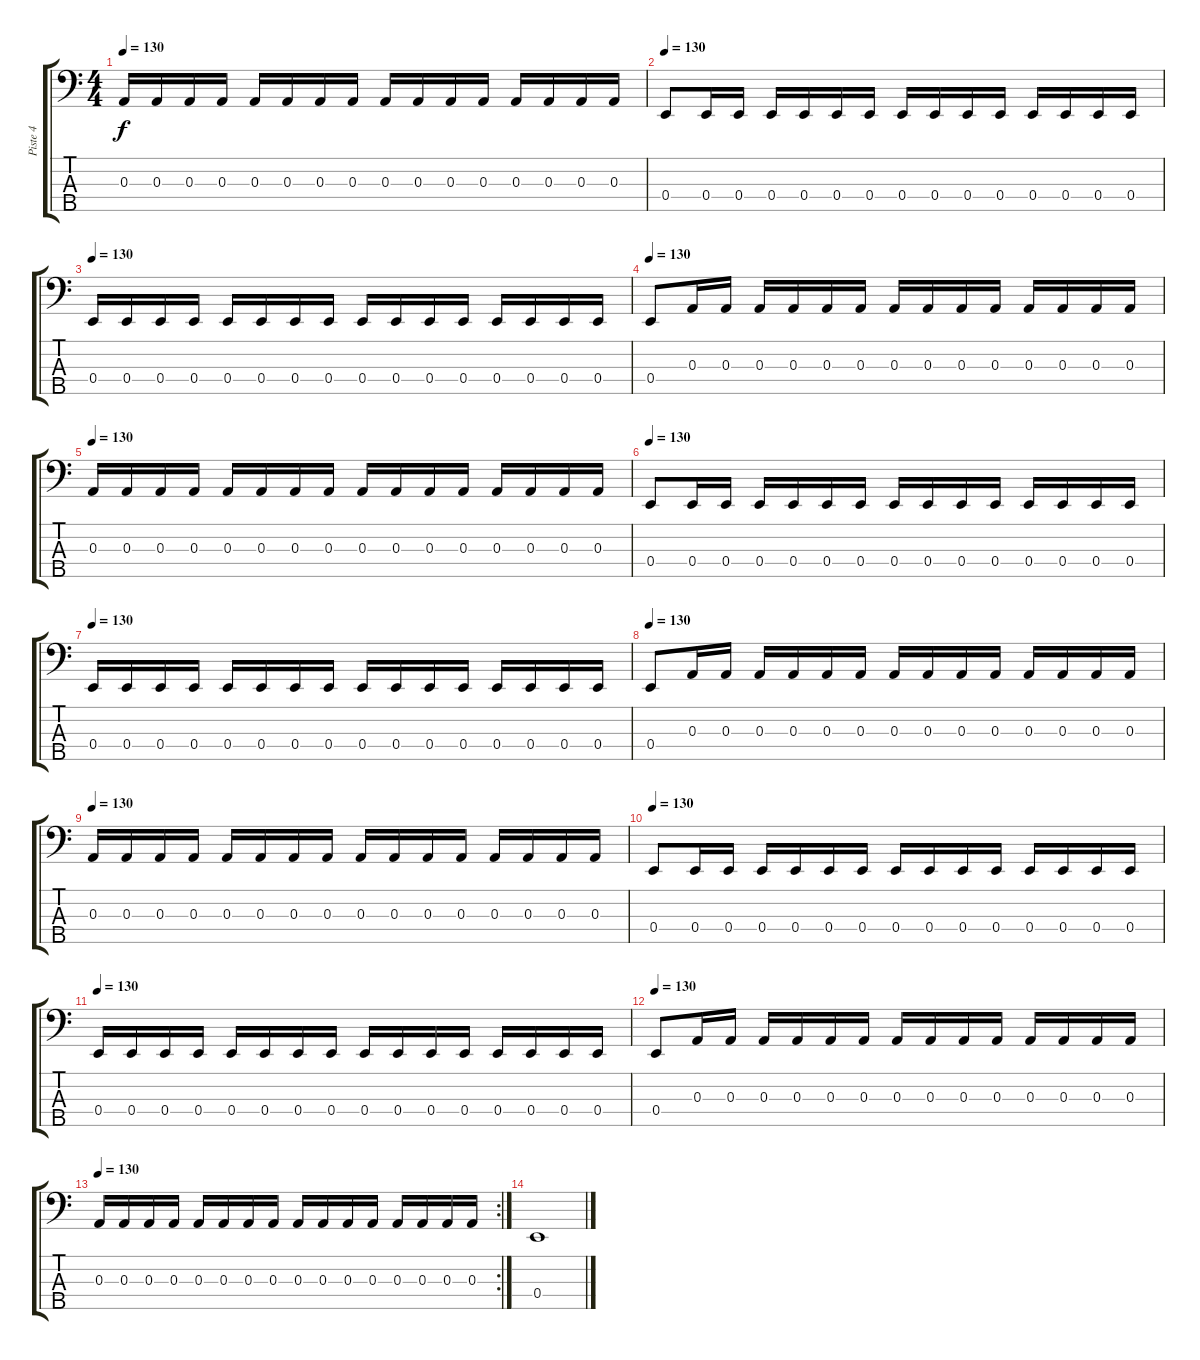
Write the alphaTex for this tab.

\track ("Piste 4" "Piste 4") {instrument electricbasspick}
\staff {score tabs}
\tuning (G2 D2 A1 E1 B0) {hide}
\ts (4 4)
\tempo 130
\clef f4
\ks c
0.3.16{dy f} 0.3.16 0.3.16 0.3.16 0.3.16 0.3.16 0.3.16 0.3.16 0.3.16 0.3.16 0.3.16 0.3.16 0.3.16 0.3.16 0.3.16 0.3.16 |
\tempo 130
0.4.8 0.4.16 0.4.16 0.4.16 0.4.16 0.4.16 0.4.16 0.4.16 0.4.16 0.4.16 0.4.16 0.4.16 0.4.16 0.4.16 0.4.16 |
\tempo 130
0.4.16 0.4.16 0.4.16 0.4.16 0.4.16 0.4.16 0.4.16 0.4.16 0.4.16 0.4.16 0.4.16 0.4.16 0.4.16 0.4.16 0.4.16 0.4.16 |
\tempo 130
0.4.8 0.3.16 0.3.16 0.3.16 0.3.16 0.3.16 0.3.16 0.3.16 0.3.16 0.3.16 0.3.16 0.3.16 0.3.16 0.3.16 0.3.16 |
\tempo 130
0.3.16 0.3.16 0.3.16 0.3.16 0.3.16 0.3.16 0.3.16 0.3.16 0.3.16 0.3.16 0.3.16 0.3.16 0.3.16 0.3.16 0.3.16 0.3.16 |
\tempo 130
0.4.8 0.4.16 0.4.16 0.4.16 0.4.16 0.4.16 0.4.16 0.4.16 0.4.16 0.4.16 0.4.16 0.4.16 0.4.16 0.4.16 0.4.16 |
\tempo 130
0.4.16 0.4.16 0.4.16 0.4.16 0.4.16 0.4.16 0.4.16 0.4.16 0.4.16 0.4.16 0.4.16 0.4.16 0.4.16 0.4.16 0.4.16 0.4.16 |
\tempo 130
0.4.8 0.3.16 0.3.16 0.3.16 0.3.16 0.3.16 0.3.16 0.3.16 0.3.16 0.3.16 0.3.16 0.3.16 0.3.16 0.3.16 0.3.16 |
\tempo 130
0.3.16 0.3.16 0.3.16 0.3.16 0.3.16 0.3.16 0.3.16 0.3.16 0.3.16 0.3.16 0.3.16 0.3.16 0.3.16 0.3.16 0.3.16 0.3.16 |
\tempo 130
0.4.8 0.4.16 0.4.16 0.4.16 0.4.16 0.4.16 0.4.16 0.4.16 0.4.16 0.4.16 0.4.16 0.4.16 0.4.16 0.4.16 0.4.16 |
\tempo 130
0.4.16 0.4.16 0.4.16 0.4.16 0.4.16 0.4.16 0.4.16 0.4.16 0.4.16 0.4.16 0.4.16 0.4.16 0.4.16 0.4.16 0.4.16 0.4.16 |
\tempo 130
0.4.8 0.3.16 0.3.16 0.3.16 0.3.16 0.3.16 0.3.16 0.3.16 0.3.16 0.3.16 0.3.16 0.3.16 0.3.16 0.3.16 0.3.16 |
\rc 2
\tempo 130
0.3.16 0.3.16 0.3.16 0.3.16 0.3.16 0.3.16 0.3.16 0.3.16 0.3.16 0.3.16 0.3.16 0.3.16 0.3.16 0.3.16 0.3.16 0.3.16 |
0.4.1
